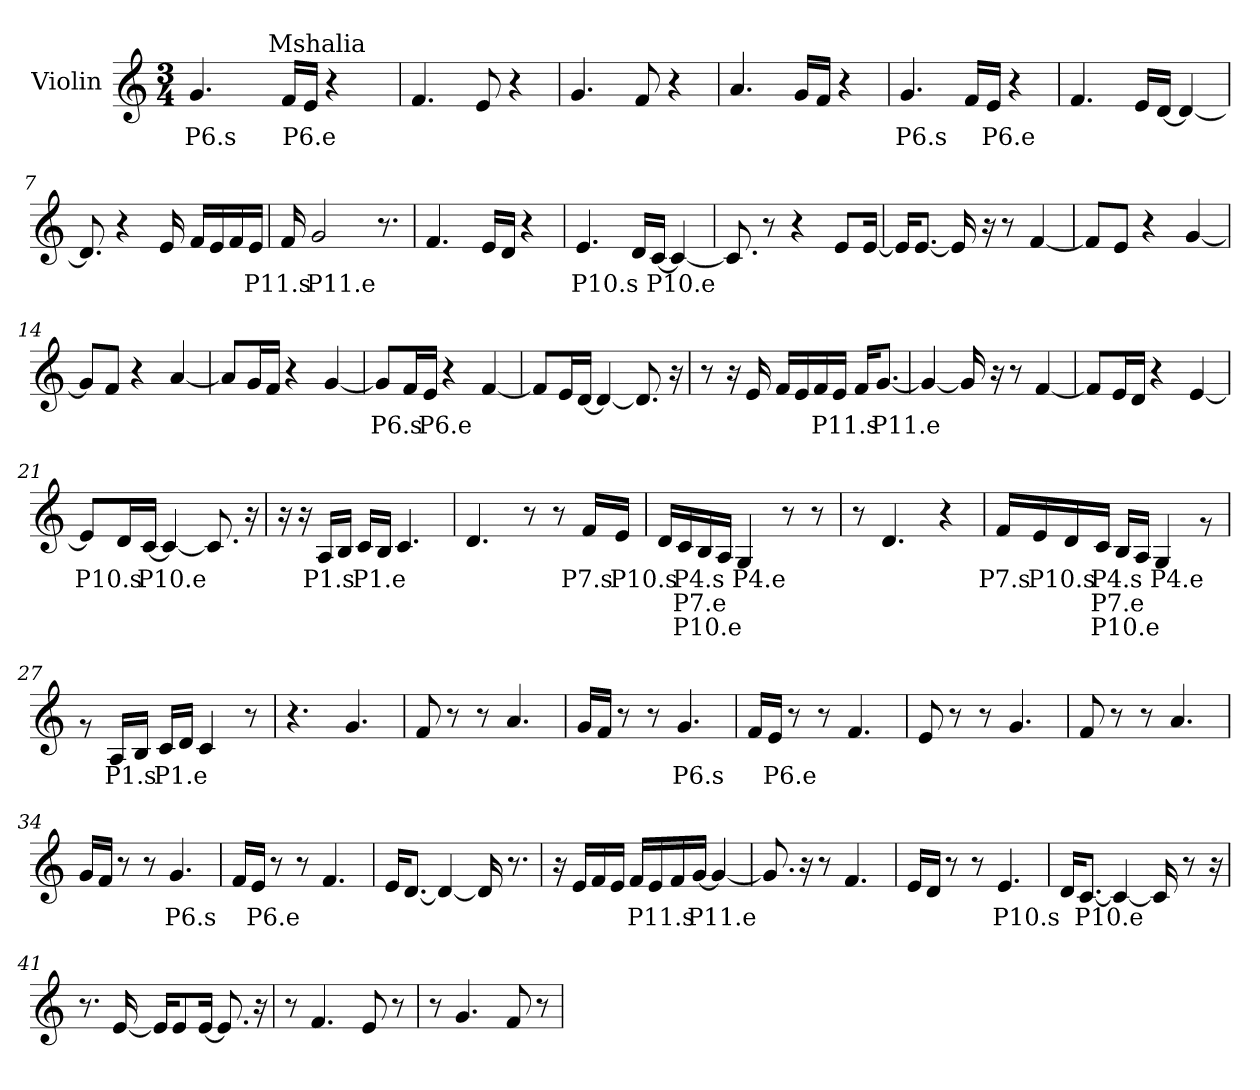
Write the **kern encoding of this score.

**kern	**text	**text	**text
*part1	*part1	*part1	*part1
*staff1	*staff1	*staff1	*staff1
*I"Violin	*	*	*
*clefG2	*	*	*
*k[]	*	*	*
*C:	*	*	*
*M3/4	*	*	*
*MM80	*	*	*
=1	=1	=1	=1
*^	*	*	*
4.gi/	4ryy	P6.s	.	.
.	16.ryy	.	.	.
!	!LO:TX:a:t=Mshalia	!	!	!
.	4ryy	.	.	.
16fi/LL	.	.	.	.
16ei/JJ	.	P6.e	.	.
4r	.	.	.	.
.	8ryy	.	.	.
.	32ryy	.	.	.
=2	=2	=2	=2	=2
*v	*v	*	*	*
4.f/	.	.	.
8e/	.	.	.
4r	.	.	.
=3	=3	=3	=3
4.g/	.	.	.
8f/	.	.	.
4r	.	.	.
=4	=4	=4	=4
4.a/	.	.	.
16g/LL	.	.	.
16f/JJ	.	.	.
4r	.	.	.
=5	=5	=5	=5
4.gi/	P6.s	.	.
16fi/LL	.	.	.
16ei/JJ	P6.e	.	.
4r	.	.	.
=6	=6	=6	=6
4.f/	.	.	.
16e/LL	.	.	.
[16d/JJ	.	.	.
4d/_	.	.	.
!!LO:LB:g=z
=7	=7	=7	=7
8.d/]	.	.	.
4r	.	.	.
16e/	.	.	.
16f/LL	.	.	.
16e/	.	.	.
16f/	.	.	.
16ei/JJ	P11.s	.	.
=8	=8	=8	=8
16fi/	.	.	.
2gi/	P11.e	.	.
8.r	.	.	.
=9	=9	=9	=9
4.f/	.	.	.
16e/LL	.	.	.
16d/JJ	.	.	.
4r	.	.	.
=10	=10	=10	=10
4.ei/	P10.s	.	.
16di/LL	.	.	.
[16ci/JJ	P10.e	.	.
4c/_	.	.	.
=11	=11	=11	=11
8.c/]	.	.	.
8r	.	.	.
4r	.	.	.
8e/L	.	.	.
[16e/Jk	.	.	.
!!LO:LB:g=z
=12	=12	=12	=12
16e/KL]	.	.	.
[8.e/J	.	.	.
16e/]	.	.	.
16r	.	.	.
8r	.	.	.
[4f/	.	.	.
=13	=13	=13	=13
8f/L]	.	.	.
8e/J	.	.	.
4r	.	.	.
[4g/	.	.	.
=14	=14	=14	=14
8g/L]	.	.	.
8f/J	.	.	.
4r	.	.	.
[4a/	.	.	.
=15	=15	=15	=15
8a/L]	.	.	.
16g/L	.	.	.
16f/JJ	.	.	.
4r	.	.	.
[4g/	.	.	.
=16	=16	=16	=16
8gi/L]	P6.s	.	.
16fi/L	.	.	.
16ei/JJ	P6.e	.	.
4r	.	.	.
[4f/	.	.	.
=17	=17	=17	=17
8f/L]	.	.	.
16e/L	.	.	.
[16d/JJ	.	.	.
4d/_	.	.	.
8.d/]	.	.	.
16r	.	.	.
!!LO:LB:g=z
=18	=18	=18	=18
8r	.	.	.
16r	.	.	.
16e/	.	.	.
16f/LL	.	.	.
16e/	.	.	.
16f/	.	.	.
16ei/JJ	P11.s	.	.
16fi/KL	.	.	.
[8.gi/J	P11.e	.	.
=19	=19	=19	=19
4g/_	.	.	.
16g/]	.	.	.
16r	.	.	.
8r	.	.	.
[4f/	.	.	.
=20	=20	=20	=20
8f/L]	.	.	.
16e/L	.	.	.
16d/JJ	.	.	.
4r	.	.	.
[4e/	.	.	.
=21	=21	=21	=21
8ei/L]	P10.s	.	.
16di/L	.	.	.
[16ci/JJ	P10.e	.	.
4c/_	.	.	.
8.c/]	.	.	.
16r	.	.	.
=22	=22	=22	=22
16r	.	.	.
16r	.	.	.
16Ai/LL	P1.s	.	.
16Bi/JJ	.	.	.
16ci/LL	P1.e	.	.
16B/JJ	.	.	.
4.c/	.	.	.
!!LO:LB:g=z
=23	=23	=23	=23
4.d/	.	.	.
8r	.	.	.
8r	.	.	.
16fi/LL	P7.s	.	.
16ei/JJ	P10.s	.	.
=24	=24	=24	=24
16di/LL	.	.	.
16ci/	P4.s	P7.e	P10.e
16Bi/	.	.	.
16Ai/JJ	.	.	.
4Gi/	P4.e	.	.
8r	.	.	.
8r	.	.	.
=25	=25	=25	=25
8r	.	.	.
4.d/	.	.	.
4r	.	.	.
=26	=26	=26	=26
16fi/LL	P7.s	.	.
16ei/	P10.s	.	.
16di/	.	.	.
16ci/JJ	P4.s	P7.e	P10.e
16Bi/LL	.	.	.
16Ai/JJ	.	.	.
4Gi/	P4.e	.	.
8rg	.	.	.
=27	=27	=27	=27
8rg	.	.	.
16Ai/LL	P1.s	.	.
16Bi/JJ	.	.	.
16ci/LL	P1.e	.	.
16d/JJ	.	.	.
4c/	.	.	.
8r	.	.	.
=28	=28	=28	=28
4.r	.	.	.
4.g/	.	.	.
!!LO:LB:g=z
=29	=29	=29	=29
8f/	.	.	.
8r	.	.	.
8r	.	.	.
4.a/	.	.	.
=30	=30	=30	=30
16g/LL	.	.	.
16f/JJ	.	.	.
8r	.	.	.
8r	.	.	.
4.gi/	P6.s	.	.
=31	=31	=31	=31
16fi/LL	.	.	.
16ei/JJ	P6.e	.	.
8r	.	.	.
8r	.	.	.
4.f/	.	.	.
=32	=32	=32	=32
8e/	.	.	.
8r	.	.	.
8r	.	.	.
4.g/	.	.	.
=33	=33	=33	=33
8f/	.	.	.
8r	.	.	.
8r	.	.	.
4.a/	.	.	.
=34	=34	=34	=34
16g/LL	.	.	.
16f/JJ	.	.	.
8r	.	.	.
8r	.	.	.
4.gi/	P6.s	.	.
!!LO:LB:g=z
=35	=35	=35	=35
16fi/LL	.	.	.
16ei/JJ	P6.e	.	.
8r	.	.	.
8r	.	.	.
4.f/	.	.	.
=36	=36	=36	=36
16e/KL	.	.	.
[8.d/J	.	.	.
4d/_	.	.	.
16d/]	.	.	.
8.r	.	.	.
=37	=37	=37	=37
16r	.	.	.
16e/LL	.	.	.
16f/	.	.	.
16e/JJ	.	.	.
16f/LL	.	.	.
16ei/	P11.s	.	.
16fi/	.	.	.
[16gi/JJ	P11.e	.	.
4g/_	.	.	.
=38	=38	=38	=38
8.g/]	.	.	.
16r	.	.	.
8r	.	.	.
4.f/	.	.	.
=39	=39	=39	=39
16e/LL	.	.	.
16d/JJ	.	.	.
8r	.	.	.
8r	.	.	.
4.ei/	P10.s	.	.
!!LO:LB:g=z
=40	=40	=40	=40
16di/KL	.	.	.
[8.ci/J	P10.e	.	.
4c/_	.	.	.
16c/]	.	.	.
8r	.	.	.
16r	.	.	.
=41	=41	=41	=41
8.r	.	.	.
[16e/	.	.	.
16e/KL]	.	.	.
8e/	.	.	.
[16e/Jk	.	.	.
8.e/]	.	.	.
16r	.	.	.
=42	=42	=42	=42
8r	.	.	.
4.f/	.	.	.
8e/	.	.	.
8r	.	.	.
=43	=43	=43	=43
8r	.	.	.
4.g/	.	.	.
8f/	.	.	.
8r	.	.	.
=	=	=	=
*-	*-	*-	*-
